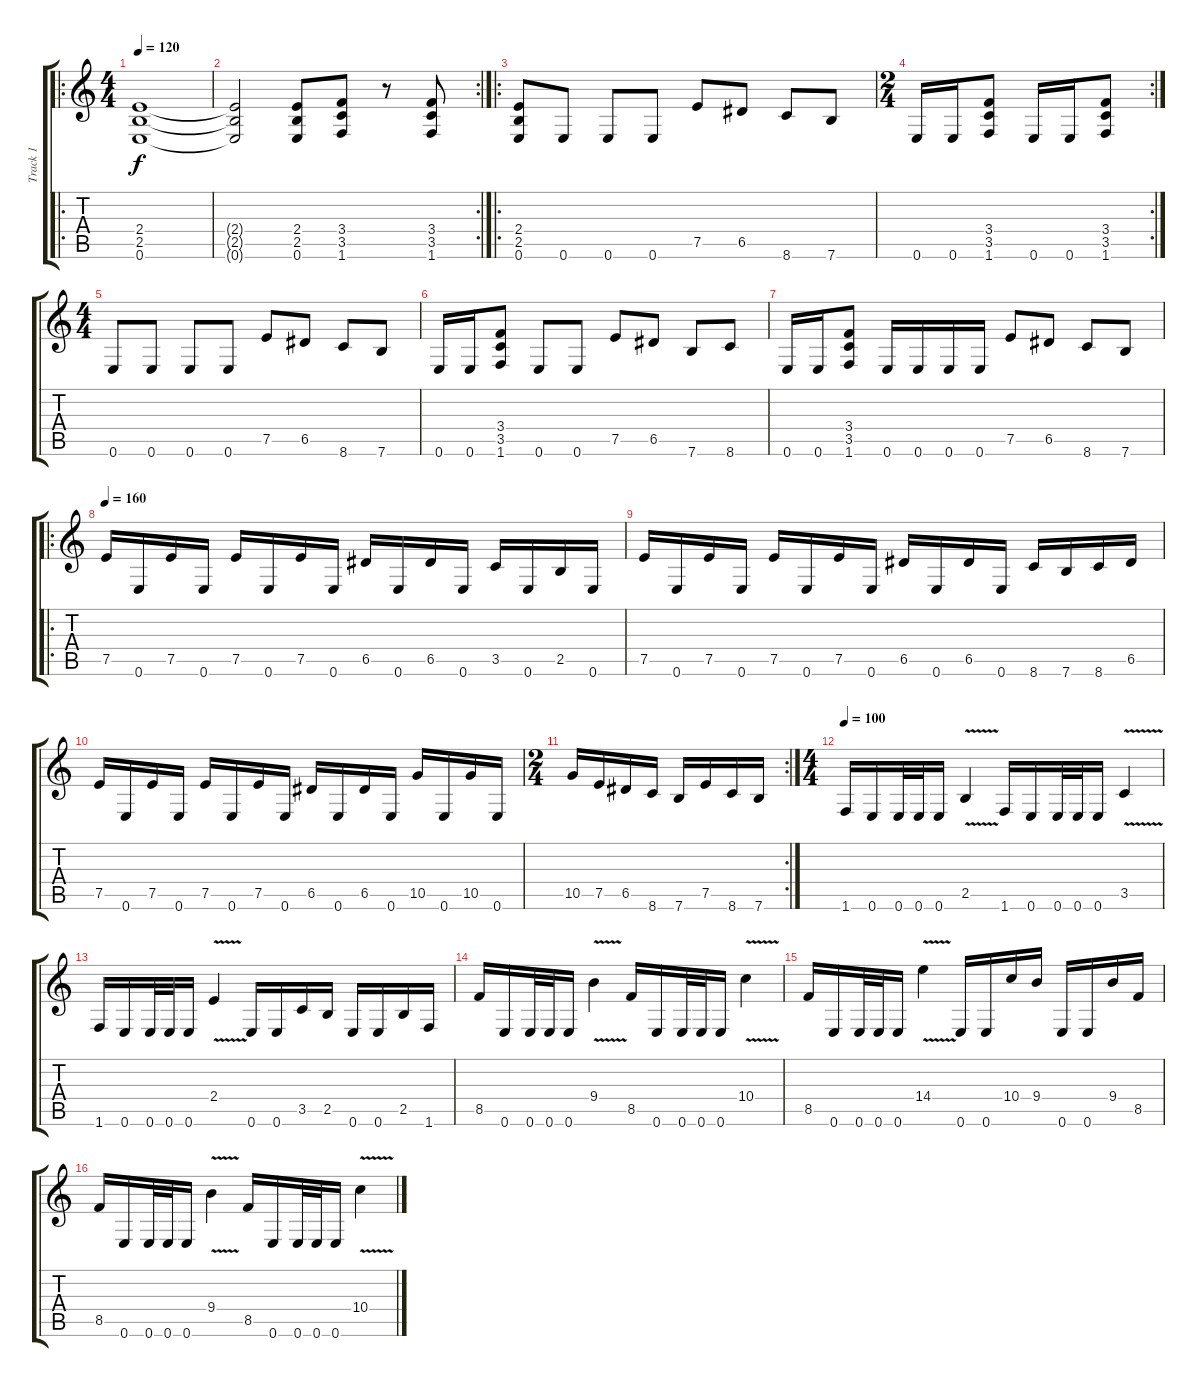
\track ("Track 1" "Track 1") {instrument distortionguitar}
\staff {score tabs}
\tuning (E4 B3 G3 D3 A2 E2) {hide}
\ro
\ts (4 4)
\tempo 120
\clef g2
\ks c
(2.4 2.5 0.6).1{dy f instrument distortionguitar} |
\rc 2
(2.4{t} 2.5{t} 0.6{t}).2 (2.4 2.5 0.6).8 (3.4 3.5 1.6).8 r.8 (3.4 3.5 1.6).8 |
\ro
(2.4 2.5 0.6).8 0.6.8 0.6.8 0.6.8 7.5.8 6.5.8 8.6.8 7.6.8 |
\rc 2
\ts (2 4)
0.6.16 0.6.16 (3.4 3.5 1.6).8 0.6.16 0.6.16 (3.4 3.5 1.6).8 |
\ts (4 4)
0.6.8 0.6.8 0.6.8 0.6.8 7.5.8 6.5.8 8.6.8 7.6.8 |
0.6.16 0.6.16 (3.4 3.5 1.6).8 0.6.8 0.6.8 7.5.8 6.5.8 7.6.8 8.6.8 |
0.6.16 0.6.16 (3.4 3.5 1.6).8 0.6.16 0.6.16 0.6.16 0.6.16 7.5.8 6.5.8 8.6.8 7.6.8 |
\ro
\tempo 160
7.5.16 0.6.16 7.5.16 0.6.16 7.5.16 0.6.16 7.5.16 0.6.16 6.5.16 0.6.16 6.5.16 0.6.16 3.5.16 0.6.16 2.5.16 0.6.16 |
7.5.16 0.6.16 7.5.16 0.6.16 7.5.16 0.6.16 7.5.16 0.6.16 6.5.16 0.6.16 6.5.16 0.6.16 8.6.16 7.6.16 8.6.16 6.5.16 |
7.5.16 0.6.16 7.5.16 0.6.16 7.5.16 0.6.16 7.5.16 0.6.16 6.5.16 0.6.16 6.5.16 0.6.16 10.5.16 0.6.16 10.5.16 0.6.16 |
\rc 2
\ts (2 4)
10.5.16 7.5.16 6.5.16 8.6.16 7.6.16 7.5.16 8.6.16 7.6.16 |
\ts (4 4)
\tempo 100
1.6.16 0.6.16 0.6.32 0.6.32 0.6.16 2.5{v}.4 1.6.16 0.6.16 0.6.32 0.6.32 0.6.16 3.5{v}.4 |
1.6.16 0.6.16 0.6.32 0.6.32 0.6.16 2.4{v}.4 0.6.16 0.6.16 3.5.16 2.5.16 0.6.16 0.6.16 2.5.16 1.6.16 |
8.5.16 0.6.16 0.6.32 0.6.32 0.6.16 9.4{v}.4 8.5.16 0.6.16 0.6.32 0.6.32 0.6.16 10.4{v}.4 |
8.5.16 0.6.16 0.6.32 0.6.32 0.6.16 14.4{v}.4 0.6.16 0.6.16 10.4.16 9.4.16 0.6.16 0.6.16 9.4.16 8.5.16 |
8.5.16 0.6.16 0.6.32 0.6.32 0.6.16 9.4{v}.4 8.5.16 0.6.16 0.6.32 0.6.32 0.6.16 10.4{v}.4
